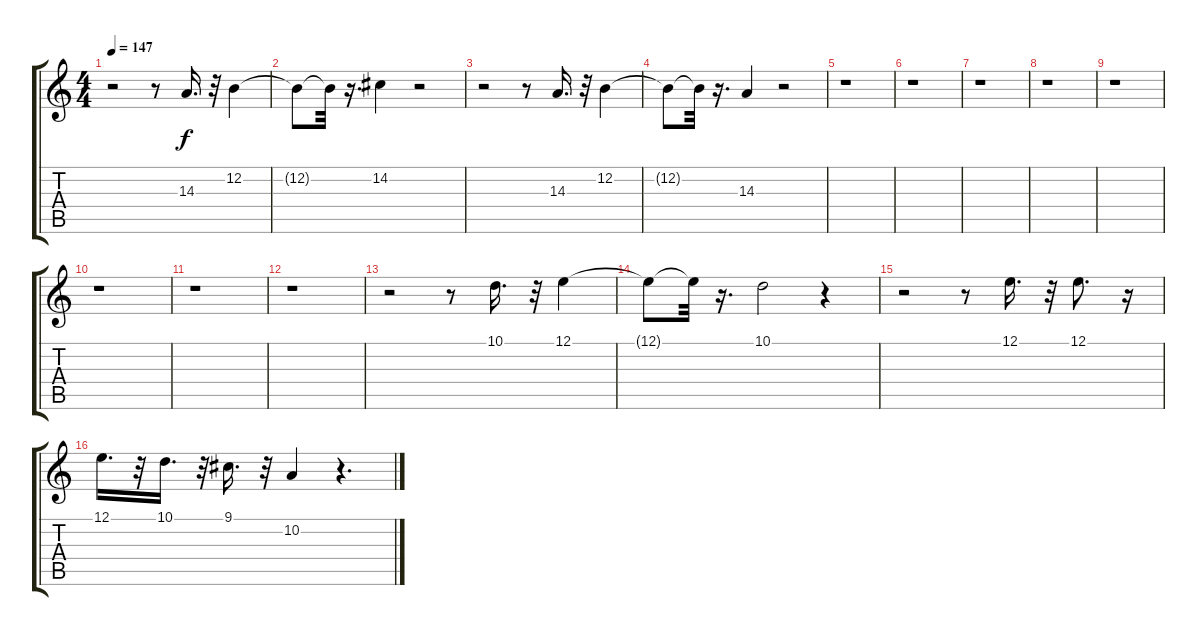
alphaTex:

\track "" {instrument lead6voice}
\staff {score tabs}
\tuning (E4 B3 G3 D3 A2 E2) {hide}
\ts (4 4)
\tempo 147
\clef g2
\ks c
r.2{dy f} r.8 14.3.16{d} r.32 12.2.4 |
12.2{t}.8 12.2{t}.32 r.16{d} 14.2.4 r.2 |
r.2 r.8 14.3.16{d} r.32 12.2.4 |
12.2{t}.8 12.2{t}.32 r.16{d} 14.3.4 r.2 |
r.1 |
r.1 |
r.1 |
r.1 |
r.1 |
r.1 |
r.1 |
r.1 |
r.2 r.8 10.1.16{d} r.32 12.1.4 |
12.1{t}.8 12.1{t}.32 r.16{d} 10.1.2 r.4 |
r.2 r.8 12.1.16{d} r.32 12.1.8{d} r.16 |
12.1.16{d} r.32 10.1.16{d} r.32 9.1.16{d} r.32 10.2.4 r.4{d}
